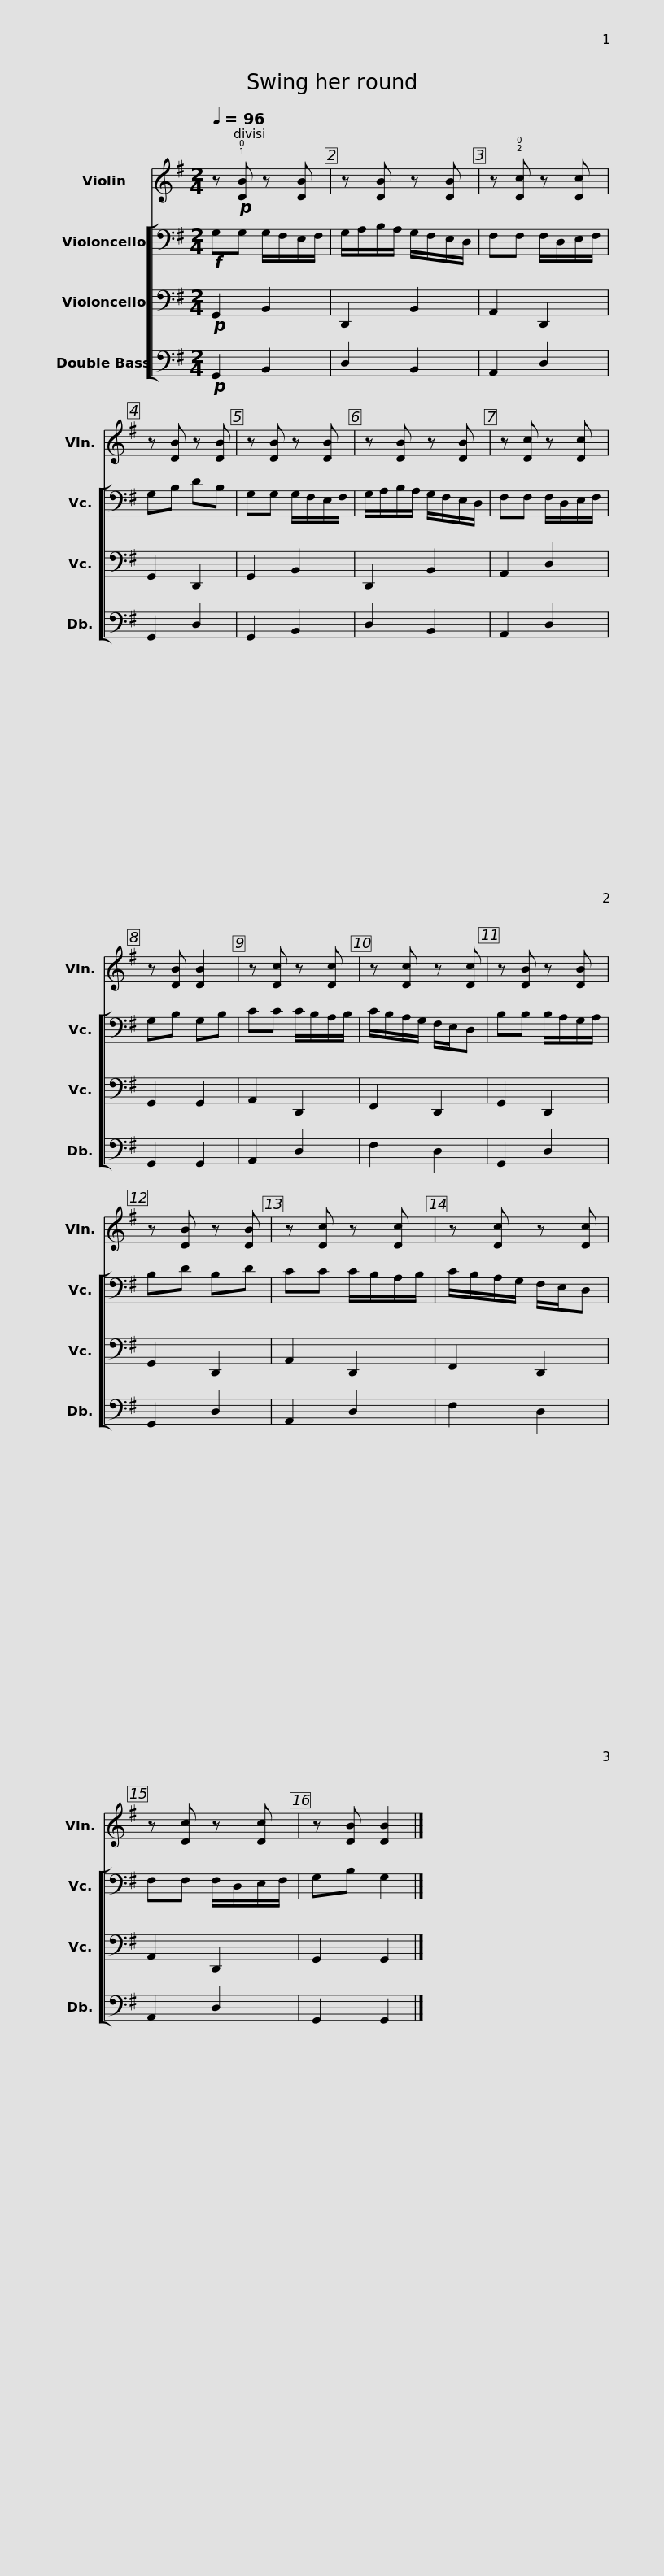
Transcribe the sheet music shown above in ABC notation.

X:1
%%score 1 [ 2 3 4 ]
L:1/8
Q:1/4=96
M:2/4
I:linebreak $
K:G
V:1 treble
V:2 bass
V:3 bass
V:4 bass transpose=-12
V:1
 z!p! !1!!0![DB] z [DB] | z [DB] z [DB] | z !2!!0![Dc] z [Dc] | z [DB] z [DB] | z [DB] z [DB] | %5
 z [DB] z [DB] |$ z [Dc] z [Dc] | z [DB] [DB]2 | z [Dc] z [Dc] | z [Dc] z [Dc] | %10
 z [DB] z [DB] | z [DB] z [DB] | z [Dc] z [Dc] |$ z [Dc] z [Dc] | z [Dc] z [Dc] | %15
 z [DB] [DB]2 |] %16
V:2
!f! G,G, G,/F,/E,/F,/ | G,/A,/B,/A,/ G,/F,/E,/D,/ | F,F, F,/D,/E,/F,/ | G,B, DB, | G,G, G,/F,/E,/F,/ | %5
 G,/A,/B,/A,/ G,/F,/E,/D,/ |$ F,F, F,/D,/E,/F,/ | G,B, G,B, | CC C/B,/A,/B,/ | C/B,/A,/G,/ F,/E,/D, | %10
 B,B, B,/A,/G,/A,/ | B,D B,D | CC C/B,/A,/B,/ |$ C/B,/A,/G,/ F,/E,/D, | F,F, F,/D,/E,/F,/ | %15
 G,B, G,2 |] %16
V:3
!p! G,,2 B,,2 | D,,2 B,,2 | A,,2 D,,2 | G,,2 D,,2 | G,,2 B,,2 | %5
 D,,2 B,,2 |$ A,,2 D,2 | G,,2 G,,2 | A,,2 D,,2 | F,,2 D,,2 | %10
 G,,2 D,,2 | G,,2 D,,2 | A,,2 D,,2 |$ F,,2 D,,2 | A,,2 D,,2 | %15
 G,,2 G,,2 |] %16
V:4
!p! G,,2 B,,2 | D,2 B,,2 | A,,2 D,2 | G,,2 D,2 | G,,2 B,,2 | %5
 D,2 B,,2 |$ A,,2 D,2 | G,,2 G,,2 | A,,2 D,2 | F,2 D,2 | %10
 G,,2 D,2 | G,,2 D,2 | A,,2 D,2 |$ F,2 D,2 | A,,2 D,2 | %15
 G,,2 G,,2 |] %16
